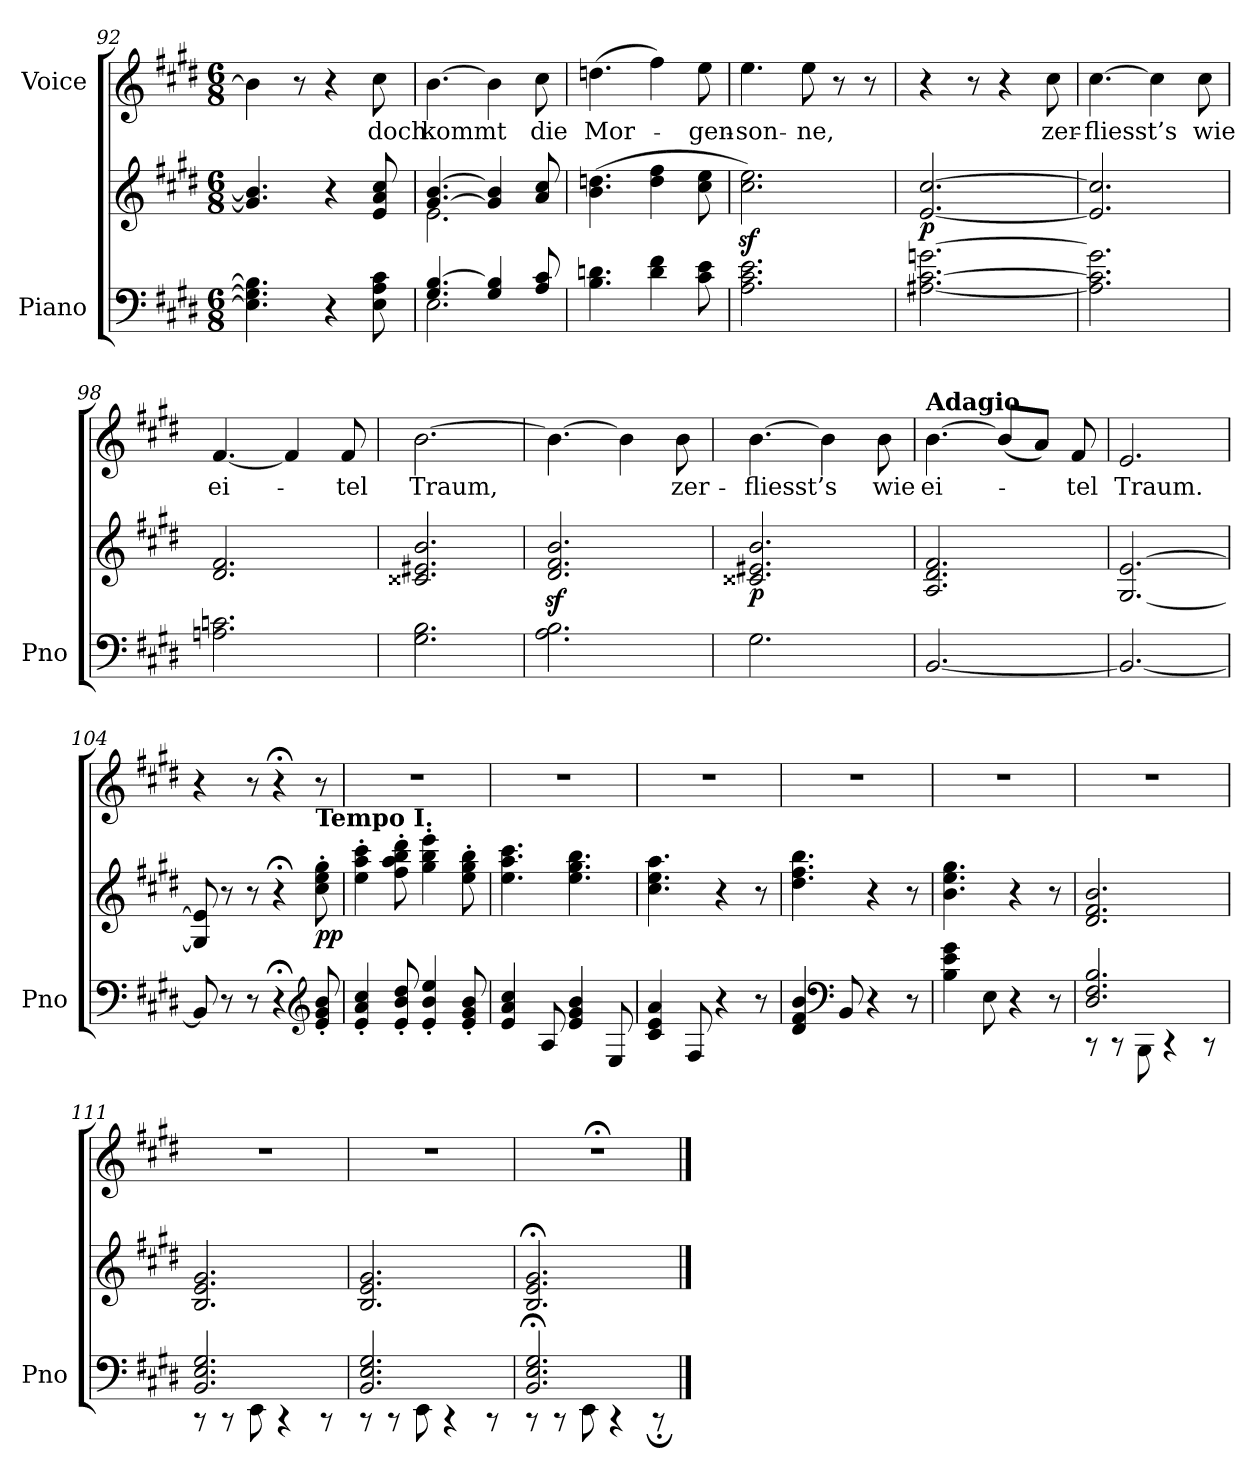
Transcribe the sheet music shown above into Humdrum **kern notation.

**kern	**kern	**dynam	**kern	**text
*part2	*part2	*part2	*part1	*part1
*staff3	*staff2	*staff2/3	*staff1	*staff1
*I"Piano	*	*	*I"Voice	*
*I'Pno	*	*	*	*
*clefF4	*clefG2	*	*clefG2	*
*k[f#c#g#d#]	*k[f#c#g#d#]	*	*k[f#c#g#d#]	*
*M6/8	*M6/8	*	*M6/8	*
=92	=92	=92	=92	=92
4.E\] 4.G#\] 4.B\]	4.g#/] 4.b/]	.	4b\]	.
.	.	.	8r	.
4r	4r	.	4r	.
8E\ 8A\ 8c#\	8e/ 8a/ 8cc#/	.	8cc#\	doch
=93	=93	=93	=93	=93
*^	*^	*	*	*
4.G#/ [4.B/	2.E\	[4.g#/ [4.b/	2.e\	.	[4.b\	kommt
4G#/ 4B/]	.	4g#/] 4b/]	.	.	4b\]	.
8A/ 8c#/	.	8a/ 8cc#/	.	.	8cc#\	die
*v	*v	*	*	*	*	*
*	*v	*v	*	*	*
=94	=94	=94	=94	=94
4.B\ 4.dn\	(4.b\ 4.ddn\	.	(4.ddn\	Mor-
4d\ 4f#\	4dd\ 4ff#\	.	4ff#\)	.
8c#\ 8e\	8cc#\ 8ee\	.	8ee\	gen-
=95	=95	=95	=95	=95
2.A\ 2.c#\ 2.e\	2.cc#\z< 2.ee\z<)	.	4.ee\	-son-
.	.	.	8ee\	-ne,
.	.	.	8r	.
.	.	.	8r	.
=96	=96	=96	=96	=96
!	!	!LO:DY:b	!	!
[2.A#X\ [2.c#\ [2.gn\	[2.e/ [2.cc#/	p	4r	.
.	.	.	8r	.
.	.	.	4r	.
.	.	.	8cc#\	zer-
=97	=97	=97	=97	=97
2.A#\] 2.c#\] 2.g\]	2.e/] 2.cc#/]	.	[4.cc#\	-fliesst’s
.	.	.	4cc#\]	.
.	.	.	8cc#\	wie
=98	=98	=98	=98	=98
2.An\ 2.cn\	2.d#/ 2.f#/	.	[4.f#/	ei-
.	.	.	4f#/]	.
.	.	.	8f#/	tel
=99	=99	=99	=99	=99
2.G#\ 2.B\	2.c##X/ 2.e#X/ 2.b/	.	[2.b\	Traum,
=100	=100	=100	=100	=100
2.A\ 2.B\	2.d#/z< 2.f#/z< 2.b/z<	.	4.b\_	.
.	.	.	4b\]	.
.	.	.	8b\	zer-
=101	=101	=101	=101	=101
!	!	!LO:DY:b	!	!
2.G#\	2.c##X/ 2.e#X/ 2.b/	p	[4.b\	-fliesst’s
.	.	.	4b\]	.
.	.	.	8b\	wie
=102	=102	=102	=102	=102
!	!	!	!LO:TX:a:B:t=Adagio	!
[2.BB/	2.A/ 2.d#/ 2.f#/	.	[4.b\	ei-
.	.	.	(8b/L]	.
.	.	.	8a/J)	.
.	.	.	8f#/	tel
=103	=103	=103	=103	=103
2.BB/_	[2.G#/ [2.e/	.	2.e/	Traum.
=104	=104	=104	=104	=104
8BB/]	8G#/] 8e/]	.	4r	.
8r	8r	.	.	.
8r	8r	.	8r	.
4r;<	4r;<	.	4r;<	.
*clefG2	*	*	*	*
!	!	!	!LO:TX:b:B:t=Tempo I.	!
!	!	!LO:DY:b	!	!
8e/' 8g#/' 8b/'	8cc#\' 8ee\' 8gg#\'	pp	8r	.
=105	=105	=105	=105	=105
4e/' 4a/' 4cc#/'	4ee\' 4aa\' 4ccc#\'	.	2.r	.
8e/' 8b/' 8dd#/'	8ff#\' 8aa\' 8bb\' 8ddd#\'	.	.	.
4e/' 4b/' 4ee/'	4gg#\' 4bb\' 4eee\'	.	.	.
8e/' 8g#/' 8b/'	8ee\' 8gg#\' 8bb\'	.	.	.
=106	=106	=106	=106	=106
4e/ 4a/ 4cc#/	4.ee\ 4.aa\ 4.ccc#\	.	2.r	.
8A/	.	.	.	.
4e/ 4g#/ 4b/	4.ee\ 4.gg#\ 4.bb\	.	.	.
8E/	.	.	.	.
=107	=107	=107	=107	=107
4c#/ 4e/ 4a/	4.cc#\ 4.ee\ 4.aa\	.	2.r	.
8F#/	.	.	.	.
4r	4r	.	.	.
8r	8r	.	.	.
=108	=108	=108	=108	=108
4d#/ 4f#/ 4b/	4.dd#\ 4.ff#\ 4.bb\	.	2.r	.
*clefF4	*	*	*	*
8BB/	.	.	.	.
4r	4r	.	.	.
8r	8r	.	.	.
=109	=109	=109	=109	=109
4B\ 4e\ 4g#\	4.b\ 4.ee\ 4.gg#\	.	2.r	.
8E\	.	.	.	.
4r	4r	.	.	.
8r	8r	.	.	.
=110	=110	=110	=110	=110
*^	*	*	*	*
2.D#/ 2.F#/ 2.B/	8r	2.d#/ 2.f#/ 2.b/	.	2.r	.
.	8r	.	.	.	.
.	8BBB\	.	.	.	.
.	4r	.	.	.	.
.	8r	.	.	.	.
=111	=111	=111	=111	=111	=111
2.BB/ 2.E/ 2.G#/	8r	2.B/ 2.e/ 2.g#/	.	2.r	.
.	8r	.	.	.	.
.	8EE\	.	.	.	.
.	4r	.	.	.	.
.	8r	.	.	.	.
=112	=112	=112	=112	=112	=112
2.BB/ 2.E/ 2.G#/	8r	2.B/ 2.e/ 2.g#/	.	2.r	.
.	8r	.	.	.	.
.	8EE\	.	.	.	.
.	4r	.	.	.	.
.	8r	.	.	.	.
=113	=113	=113	=113	=113	=113
2.BB/;< 2.E/;< 2.G#/;<	8r	2.B/;< 2.e/;< 2.g#/;<	.	2.r;<	.
.	8r	.	.	.	.
.	8EE\	.	.	.	.
.	4r	.	.	.	.
.	8r;	.	.	.	.
*v	*v	*	*	*	*
==	==	==	==	==
*-	*-	*-	*-	*-
